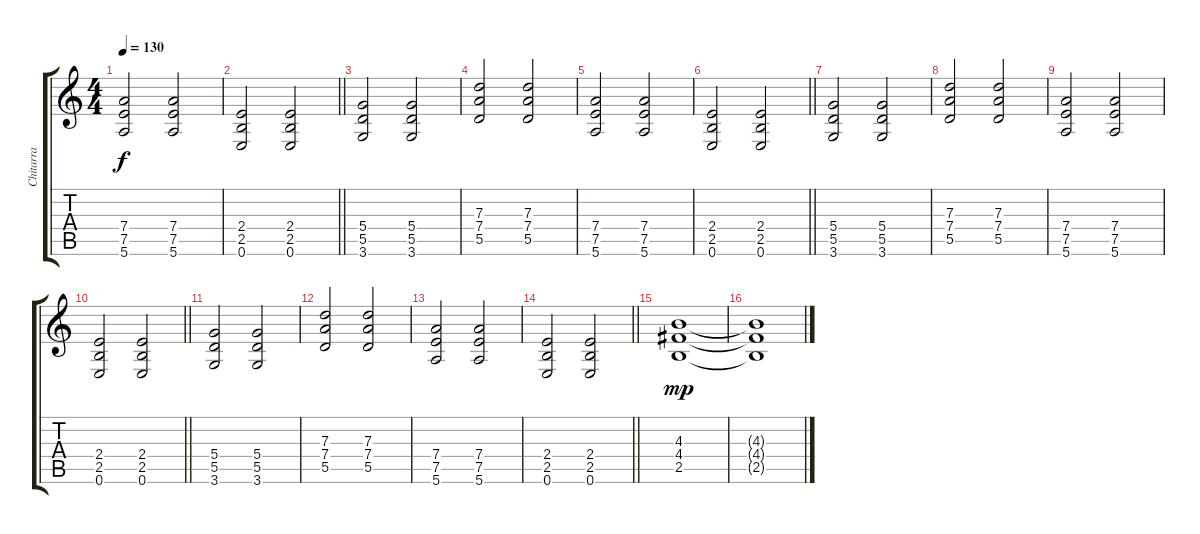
\track ("Chitarra" "Chitarra") {instrument acousticguitarsteel}
\staff {score tabs}
\tuning (E4 B3 G3 D3 A2 E2) {hide}
\ts (4 4)
\tempo 130
\clef g2
\ks c
(7.4 7.5 5.6).2{dy f} (7.4 7.5 5.6).2 |
\barLineRight lightlight
(2.4 2.5 0.6).2 (2.4 2.5 0.6).2 |
(5.4 5.5 3.6).2{instrument overdrivenguitar} (5.4 5.5 3.6).2 |
(7.3 7.4 5.5).2 (7.3 7.4 5.5).2 |
(7.4 7.5 5.6).2 (7.4 7.5 5.6).2 |
\barLineRight lightlight
(2.4 2.5 0.6).2 (2.4 2.5 0.6).2 |
(5.4 5.5 3.6).2{instrument overdrivenguitar} (5.4 5.5 3.6).2 |
(7.3 7.4 5.5).2 (7.3 7.4 5.5).2 |
(7.4 7.5 5.6).2 (7.4 7.5 5.6).2 |
\barLineRight lightlight
(2.4 2.5 0.6).2 (2.4 2.5 0.6).2 |
(5.4 5.5 3.6).2{instrument overdrivenguitar} (5.4 5.5 3.6).2 |
(7.3 7.4 5.5).2 (7.3 7.4 5.5).2 |
(7.4 7.5 5.6).2 (7.4 7.5 5.6).2 |
\barLineRight lightlight
(2.4 2.5 0.6).2 (2.4 2.5 0.6).2 |
(4.3 4.4 2.5).1{dy mp} |
(4.3{t} 4.4{t} 2.5{t}).1
